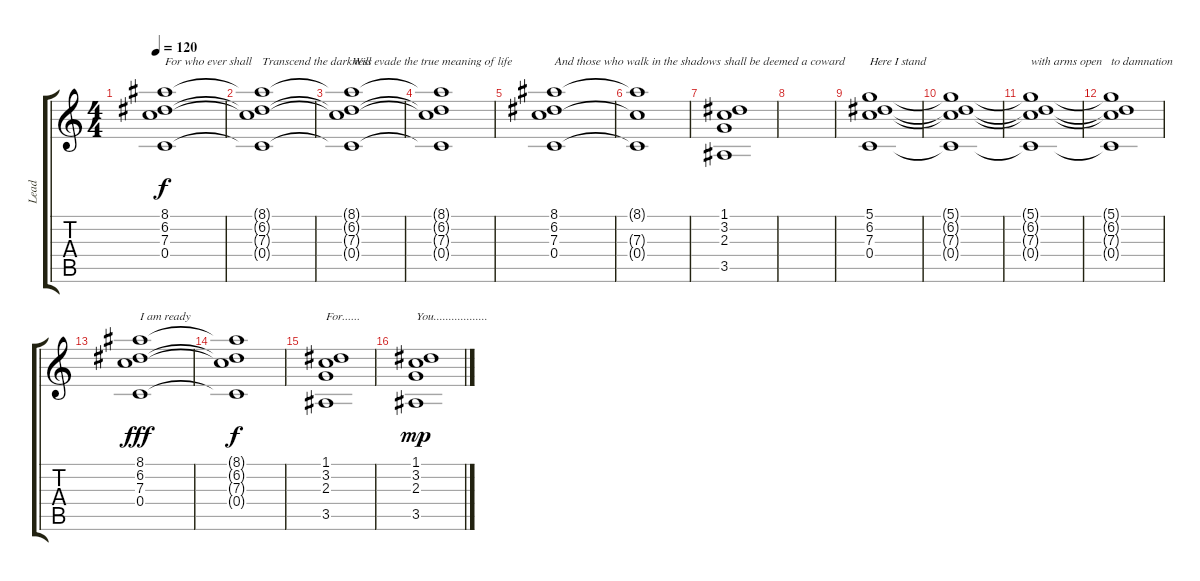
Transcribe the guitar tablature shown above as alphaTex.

\track ("Lead" "Lead") {instrument distortionguitar}
\staff {score tabs}
\tuning (D4 A3 F3 C3 G2 C2) {hide}
\ts (4 4)
\tempo 120
\clef g2
\ks c
(8.1{t} 6.2{t} 7.3{t} 0.4{t}).1{txt "For who ever shall" dy f} |
(8.1{t} 6.2{t} 7.3{t} 0.4{t}).1{txt "Transcend the darkness"} |
(8.1{t} 6.2{t} 7.3{t} 0.4{t}).1{txt "Will evade the true meaning of life"} |
(8.1{t} 6.2{t} 7.3{t} 0.4{t}).1 |
(8.1 6.2 7.3 0.4).1{txt "And those who walk in the shadows"} |
(8.1{t} 7.3{t} 0.4{t}).1 |
(1.1 3.2 2.3 3.5).1{txt "shall be deemed a coward"} |
|
(5.1 6.2 7.3 0.4).1{txt "Here I stand"} |
(5.1{t} 6.2{t} 7.3{t} 0.4{t}).1 |
(5.1{t} 6.2{t} 7.3{t} 0.4{t}).1{txt "with arms open"} |
(5.1{t} 6.2{t} 7.3{t} 0.4{t}).1{txt "to damnation"} |
(8.1 6.2 7.3 0.4).1{txt "I am ready" dy fff} |
(8.1{t} 6.2{t} 7.3{t} 0.4{t}).1{dy f} |
(1.1 3.2 2.3 3.5).1{txt "For......"} |
(1.1 3.2 2.3 3.5).1{txt "You.................." dy mp}
